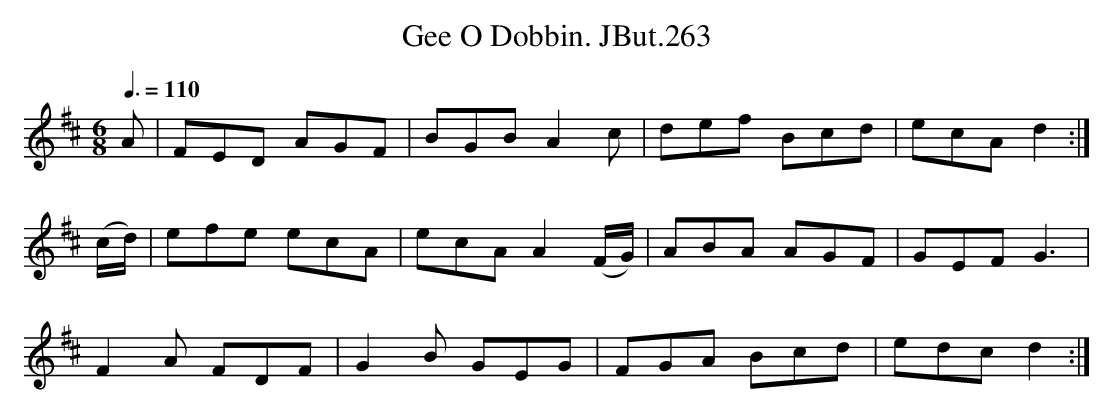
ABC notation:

X:1
T:Gee O Dobbin. JBut.263
M:6/8
L:1/8
Q:3/8=110
K:D
A|FED AGF|BGB A2c|def Bcd|ecA d2:|
(c/d/)|efe ecA|ecA A2(F/G/)|ABA AGF|GEF G3|
F2A FDF|G2B GEG|FGA Bcd|edc d2:|
